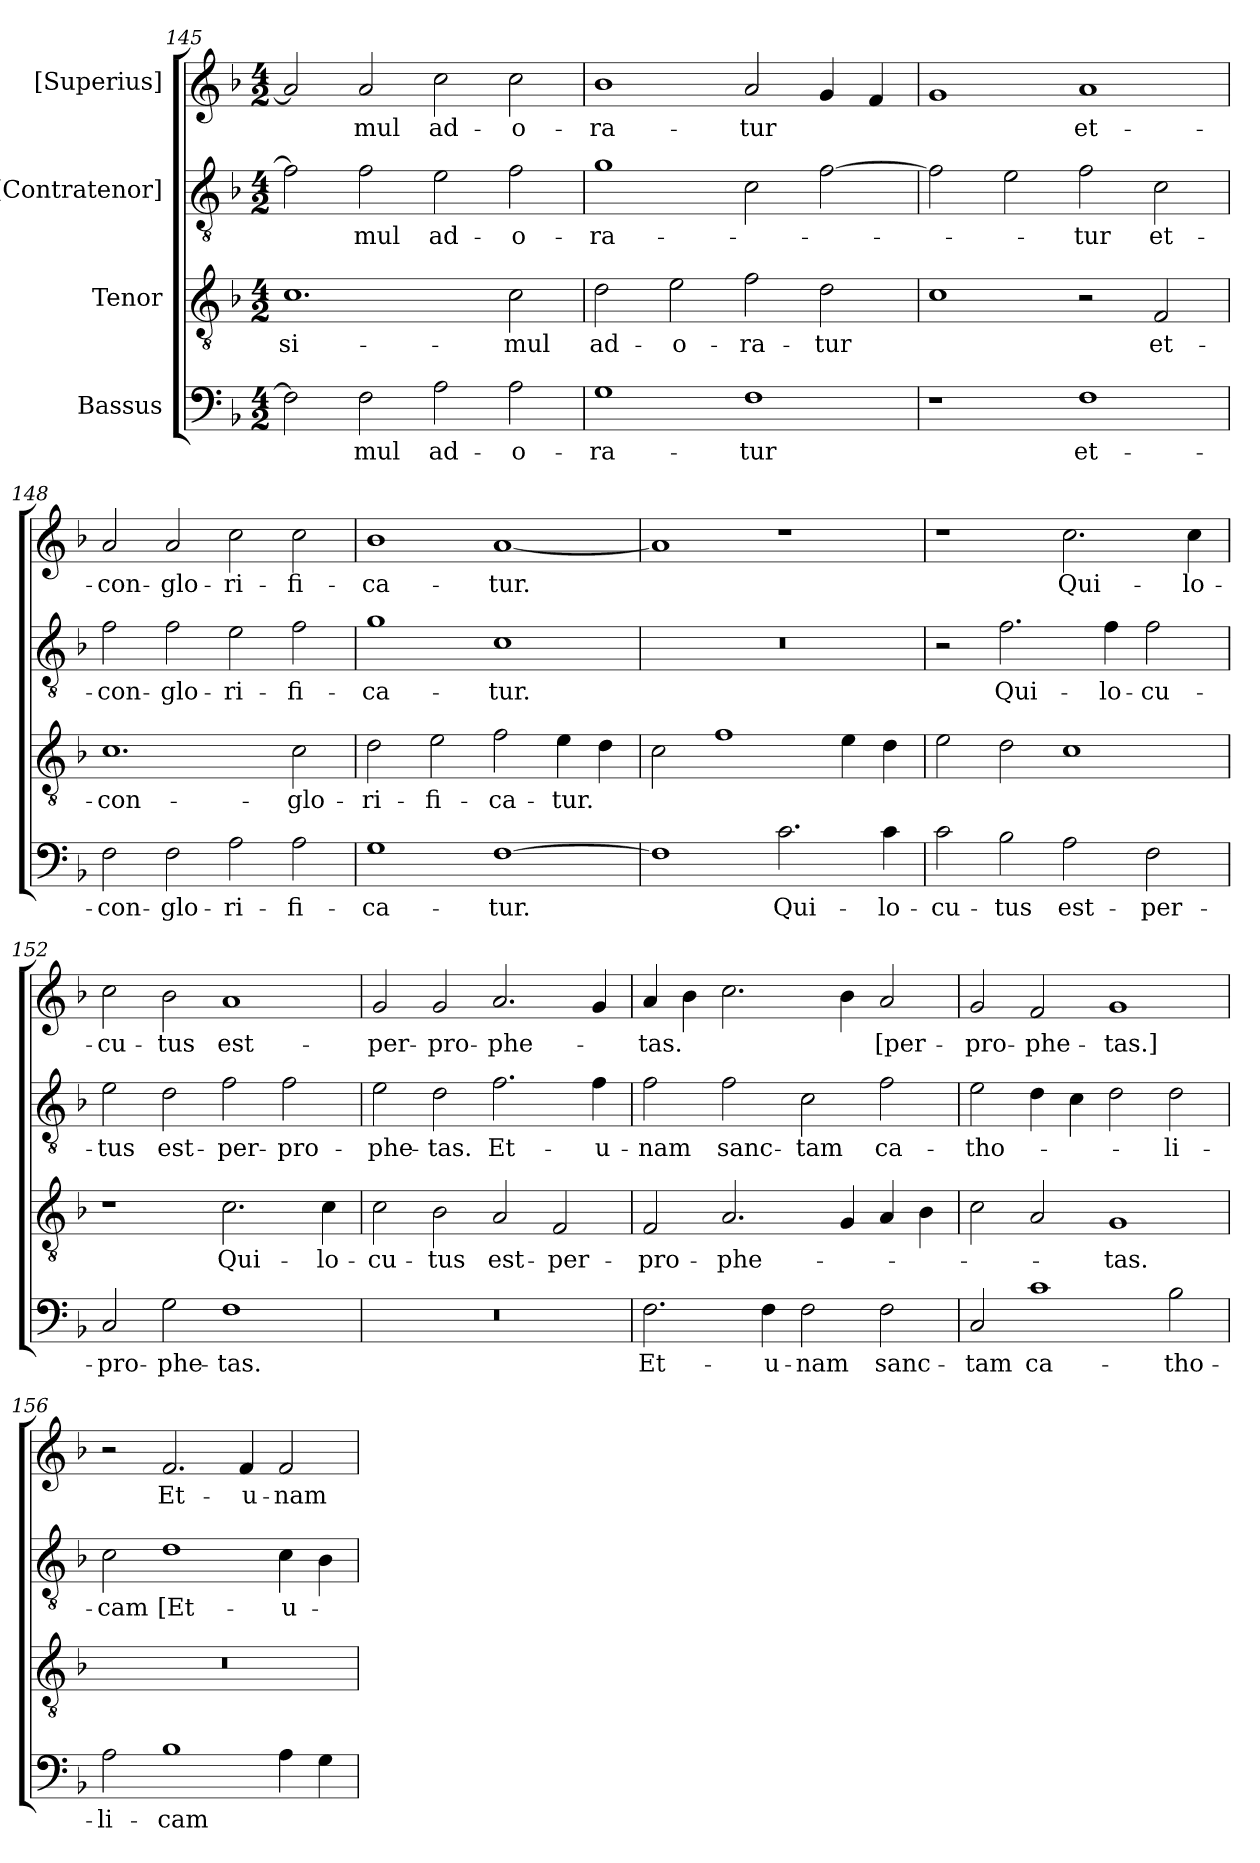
**kern	**text	**kern	**text	**kern	**text	**kern	**text
*part4	*part4	*part3	*part3	*part2	*part2	*part1	*part1
*staff4	*staff4	*staff3	*staff3	*staff2	*staff2	*staff1	*staff1
*I"Bassus	*	*I"Tenor	*	*I"[Contratenor]	*	*I"[Superius]	*
*clefF4	*	*clefGv2	*	*clefGv2	*	*clefG2	*
*k[b-]	*	*k[b-]	*	*k[b-]	*	*k[b-]	*
*M4/2	*	*M4/2	*	*M4/2	*	*M4/2	*
=145	=145	=145	=145	=145	=145	=145	=145
2F\]	.	1.c\	si-	2f\]	.	2a/]	.
2F\	-mul	.	.	2f\	-mul	2a/	-mul
2A\	ad-	.	.	2e\	ad-	2cc\	ad-
2A\	-o-	2c\	-mul	2f\	-o-	2cc\	-o-
=146	=146	=146	=146	=146	=146	=146	=146
1G\	-ra-	2d\	ad-	1g\	-ra-	1b-\	-ra-
.	.	2e\	-o-	.	.	.	.
1F\	-tur	2f\	-ra-	2c\	.	2a/	-tur
.	.	2d\	-tur	[2f\	.	4g/	.
.	.	.	.	.	.	4f/	.
=147	=147	=147	=147	=147	=147	=147	=147
1r	.	1c\	.	2f\]	.	1g/	.
.	.	.	.	2e\	.	.	.
1F\	et-	2r	.	2f\	-tur	1a/	et-
.	.	2F/	et-	2c\	et-	.	.
=148	=148	=148	=148	=148	=148	=148	=148
2F\	con-	1.c\	con-	2f\	con-	2a/	con-
2F\	-glo-	.	.	2f\	-glo-	2a/	-glo-
2A\	-ri-	.	.	2e\	-ri-	2cc\	-ri-
2A\	-fi-	2c\	-glo-	2f\	-fi-	2cc\	-fi-
=149	=149	=149	=149	=149	=149	=149	=149
1G\	-ca-	2d\	-ri-	1g\	-ca-	1b-\	-ca-
.	.	2e\	-fi-	.	.	.	.
[1F\	-tur.	2f\	-ca-	1c\	-tur.	[1a/	-tur.
.	.	4e\	-tur.	.	.	.	.
.	.	4d\	.	.	.	.	.
=150	=150	=150	=150	=150	=150	=150	=150
1F\]	.	2c\	.	0r	.	1a/]	.
.	.	1f\	.	.	.	.	.
2.c\	Qui-	.	.	.	.	1r	.
.	.	4e\	.	.	.	.	.
4c\	lo-	4d\	.	.	.	.	.
=151	=151	=151	=151	=151	=151	=151	=151
2c\	-cu-	2e\	.	2r	.	1r	.
2B-\	-tus	2d\	.	2.f\	Qui-	.	.
2A\	est-	1c\	.	.	.	2.cc\	Qui-
.	.	.	.	4f\	lo-	.	.
2F\	per-	.	.	2f\	-cu-	.	.
.	.	.	.	.	.	4cc\	lo-
=152	=152	=152	=152	=152	=152	=152	=152
2C/	pro-	1r	.	2e\	-tus	2cc\	-cu-
2G\	-phe-	.	.	2d\	est-	2b-\	-tus
1F\	-tas.	2.c\	Qui-	2f\	per-	1a/	est-
.	.	.	.	2f\	pro-	.	.
.	.	4c\	lo-	.	.	.	.
=153	=153	=153	=153	=153	=153	=153	=153
0r	.	2c\	-cu-	2e\	-phe-	2g/	per-
.	.	2B-\	-tus	2d\	-tas.	2g/	pro-
.	.	2A/	est-	2.f\	Et-	2.a/	-phe-
.	.	2F/	per-	.	.	.	.
.	.	.	.	4f\	u-	4g/	.
=154	=154	=154	=154	=154	=154	=154	=154
2.F\	Et-	2F/	pro-	2f\	-nam	4a/	-tas.
.	.	.	.	.	.	4b-\	.
.	.	2.A/	-phe-	2f\	sanc-	2.cc\	.
4F\	u-	.	.	.	.	.	.
2F\	-nam	.	.	2c\	-tam	.	.
.	.	4G/	.	.	.	4b-\	.
2F\	sanc-	4A/	.	2f\	ca-	2a/	[per-
.	.	4B-\	.	.	.	.	.
=155	=155	=155	=155	=155	=155	=155	=155
2C/	-tam	2c\	.	2e\	-tho-	2g/	pro-
1c\	ca-	2A/	.	4d\	.	2f/	-phe-
.	.	.	.	4c\	.	.	.
.	.	1G/	-tas.	2d\	.	1g/	-tas.]
2B-\	-tho-	.	.	2d\	-li-	.	.
=156	=156	=156	=156	=156	=156	=156	=156
2A\	-li-	0r	.	2c\	-cam	2r	.
1B-\	-cam	.	.	1d\	[Et-	2.f/	Et-
.	.	.	.	.	.	4f/	u-
4A\	.	.	.	4c\	u-	2f/	-nam
4G\	.	.	.	4B-\	.	.	.
=	=	=	=	=	=	=	=
*-	*-	*-	*-	*-	*-	*-	*-
